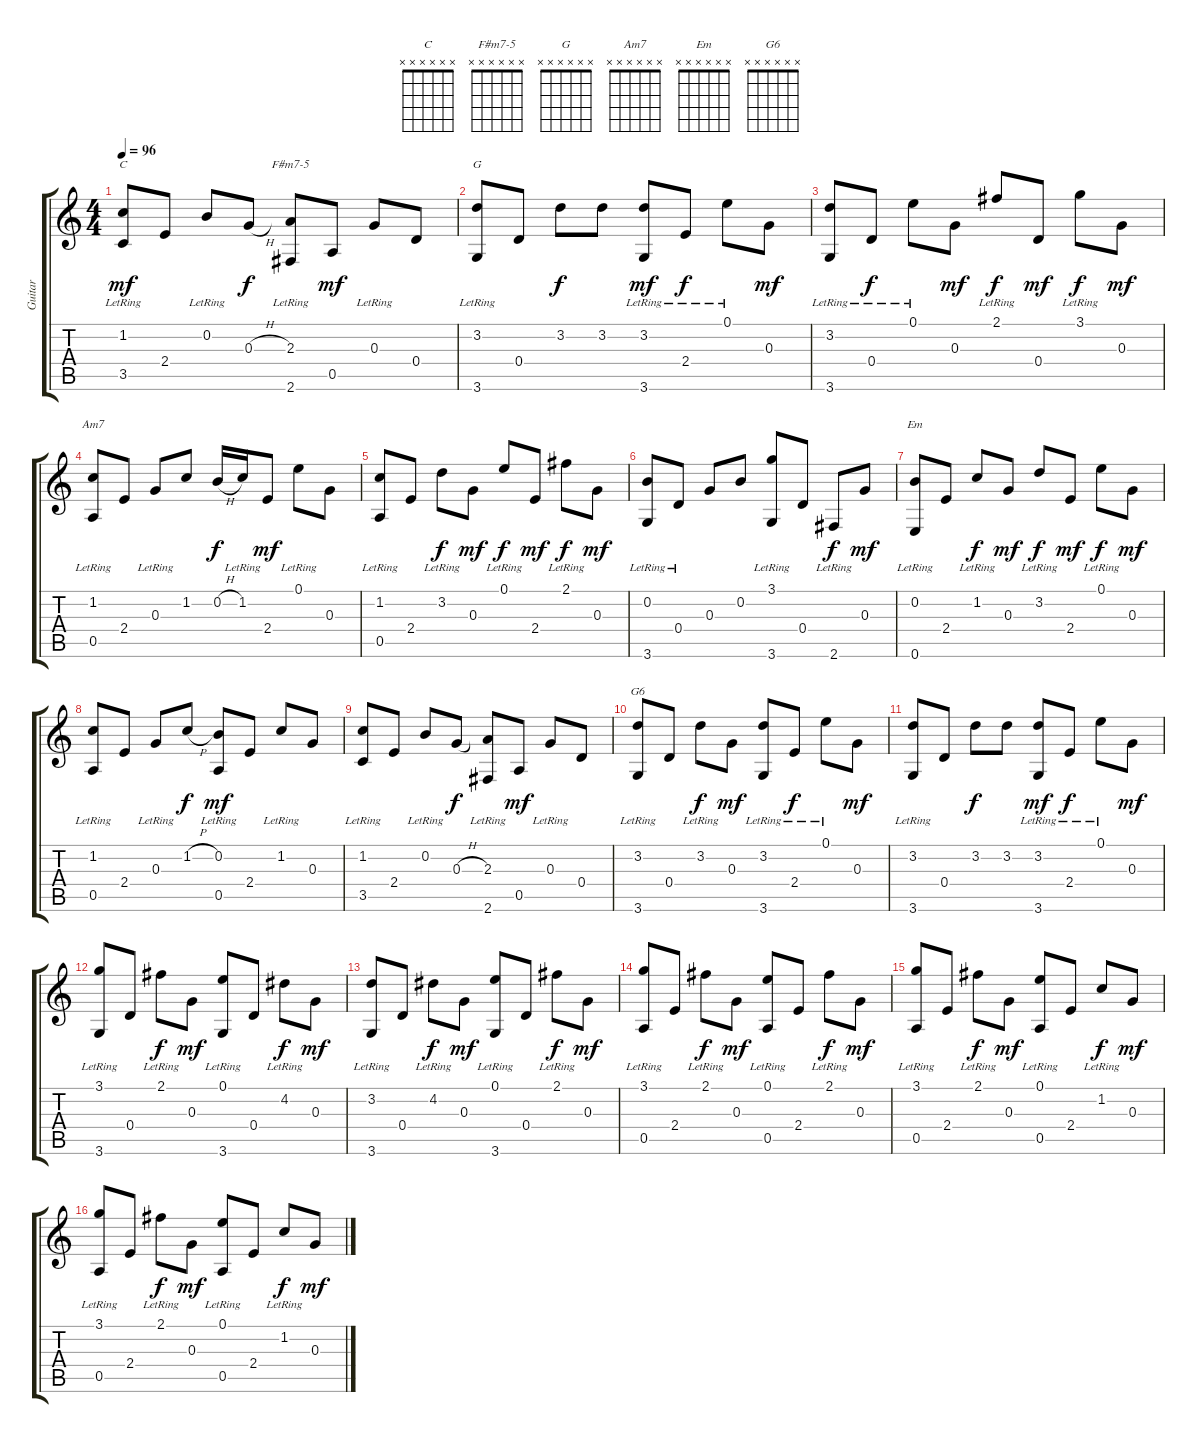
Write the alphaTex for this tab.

\track ("Guitar" "Guitar") {instrument acousticguitarsteel}
\staff {score tabs}
\tuning (E4 B3 G3 D3 A2 E2) {hide}
\chord ("C" x x x x x x) {firstfret 0}
\chord ("F#m7-5" x x x x x x) {firstfret 0}
\chord ("G" x x x x x x) {firstfret 0}
\chord ("Am7" x x x x x x) {firstfret 0}
\chord ("Em" x x x x x x) {firstfret 0}
\chord ("G6" x x x x x x) {firstfret 0}
\ts (4 4)
\tempo 96
\clef g2
\ks c
(1.2{lr} 3.5{lr}).8{ch "C" dy mf} 2.4.8 0.2{lr}.8 0.3{h}.8{dy f} (2.3{lr} 2.6{lr}).8{ch "F#m7-5"} 0.5.8{dy mf} 0.3{lr}.8 0.4.8 |
(3.2{lr} 3.6{lr}).8{ch "G"} 0.4.8 3.2.8{dy f} 3.2.8 (3.2{lr} 3.6{lr}).8{dy mf} 2.4{lr}.8{dy f} 0.1{lr}.8 0.3.8{dy mf} |
(3.2{lr} 3.6{lr}).8 0.4{lr}.8{dy f} 0.1{lr}.8 0.3.8{dy mf} 2.1{lr}.8{dy f} 0.4.8{dy mf} 3.1{lr}.8{dy f} 0.3.8{dy mf} |
(1.2{lr} 0.5{lr}).8{ch "Am7"} 2.4.8 0.3{lr}.8 1.2.8 0.2{h}.16{dy f} 1.2{lr}.16 2.4.8{dy mf} 0.1{lr}.8 0.3.8 |
(1.2{lr} 0.5{lr}).8 2.4.8 3.2{lr}.8{dy f} 0.3.8{dy mf} 0.1{lr}.8{dy f} 2.4.8{dy mf} 2.1{lr}.8{dy f} 0.3.8{dy mf} |
(0.2{lr} 3.6{lr}).8 0.4{lr}.8 0.3.8 0.2.8 (3.1{lr} 3.6{lr}).8 0.4.8 2.6{lr}.8{dy f} 0.3.8{dy mf} |
(0.2{lr} 0.6{lr}).8{ch "Em"} 2.4.8 1.2{lr}.8{dy f} 0.3.8{dy mf} 3.2{lr}.8{dy f} 2.4.8{dy mf} 0.1{lr}.8{dy f} 0.3.8{dy mf} |
(1.2{lr} 0.5{lr}).8 2.4.8 0.3{lr}.8 1.2{h}.8{dy f} (0.2{lr} 0.5{lr}).8{dy mf} 2.4.8 1.2{lr}.8 0.3.8 |
(1.2{lr} 3.5{lr}).8 2.4.8 0.2{lr}.8 0.3{h}.8{dy f} (2.3{lr} 2.6{lr}).8 0.5.8{dy mf} 0.3{lr}.8 0.4.8 |
(3.2{lr} 3.6{lr}).8{ch "G6"} 0.4.8 3.2{lr}.8{dy f} 0.3.8{dy mf} (3.2 3.6{lr}).8 2.4{lr}.8{dy f} 0.1{lr}.8 0.3.8{dy mf} |
(3.2{lr} 3.6{lr}).8 0.4.8 3.2.8{dy f} 3.2.8 (3.2{lr} 3.6{lr}).8{dy mf} 2.4{lr}.8{dy f} 0.1{lr}.8 0.3.8{dy mf} |
(3.1{lr} 3.6{lr}).8 0.4.8 2.1{lr}.8{dy f} 0.3.8{dy mf} (0.1{lr} 3.6{lr}).8 0.4.8 4.2{lr}.8{dy f} 0.3.8{dy mf} |
(3.2{lr} 3.6{lr}).8 0.4.8 4.2{lr}.8{dy f} 0.3.8{dy mf} (0.1{lr} 3.6{lr}).8 0.4.8 2.1{lr}.8{dy f} 0.3.8{dy mf} |
(3.1{lr} 0.5{lr}).8 2.4.8 2.1{lr}.8{dy f} 0.3.8{dy mf} (0.1{lr} 0.5{lr}).8 2.4.8 2.1{lr}.8{dy f} 0.3.8{dy mf} |
(3.1{lr} 0.5{lr}).8 2.4.8 2.1{lr}.8{dy f} 0.3.8{dy mf} (0.1{lr} 0.5{lr}).8 2.4.8 1.2{lr}.8{dy f} 0.3.8{dy mf} |
(3.1{lr} 0.5{lr}).8 2.4.8 2.1{lr}.8{dy f} 0.3.8{dy mf} (0.1{lr} 0.5{lr}).8 2.4.8 1.2{lr}.8{dy f} 0.3.8{dy mf}
